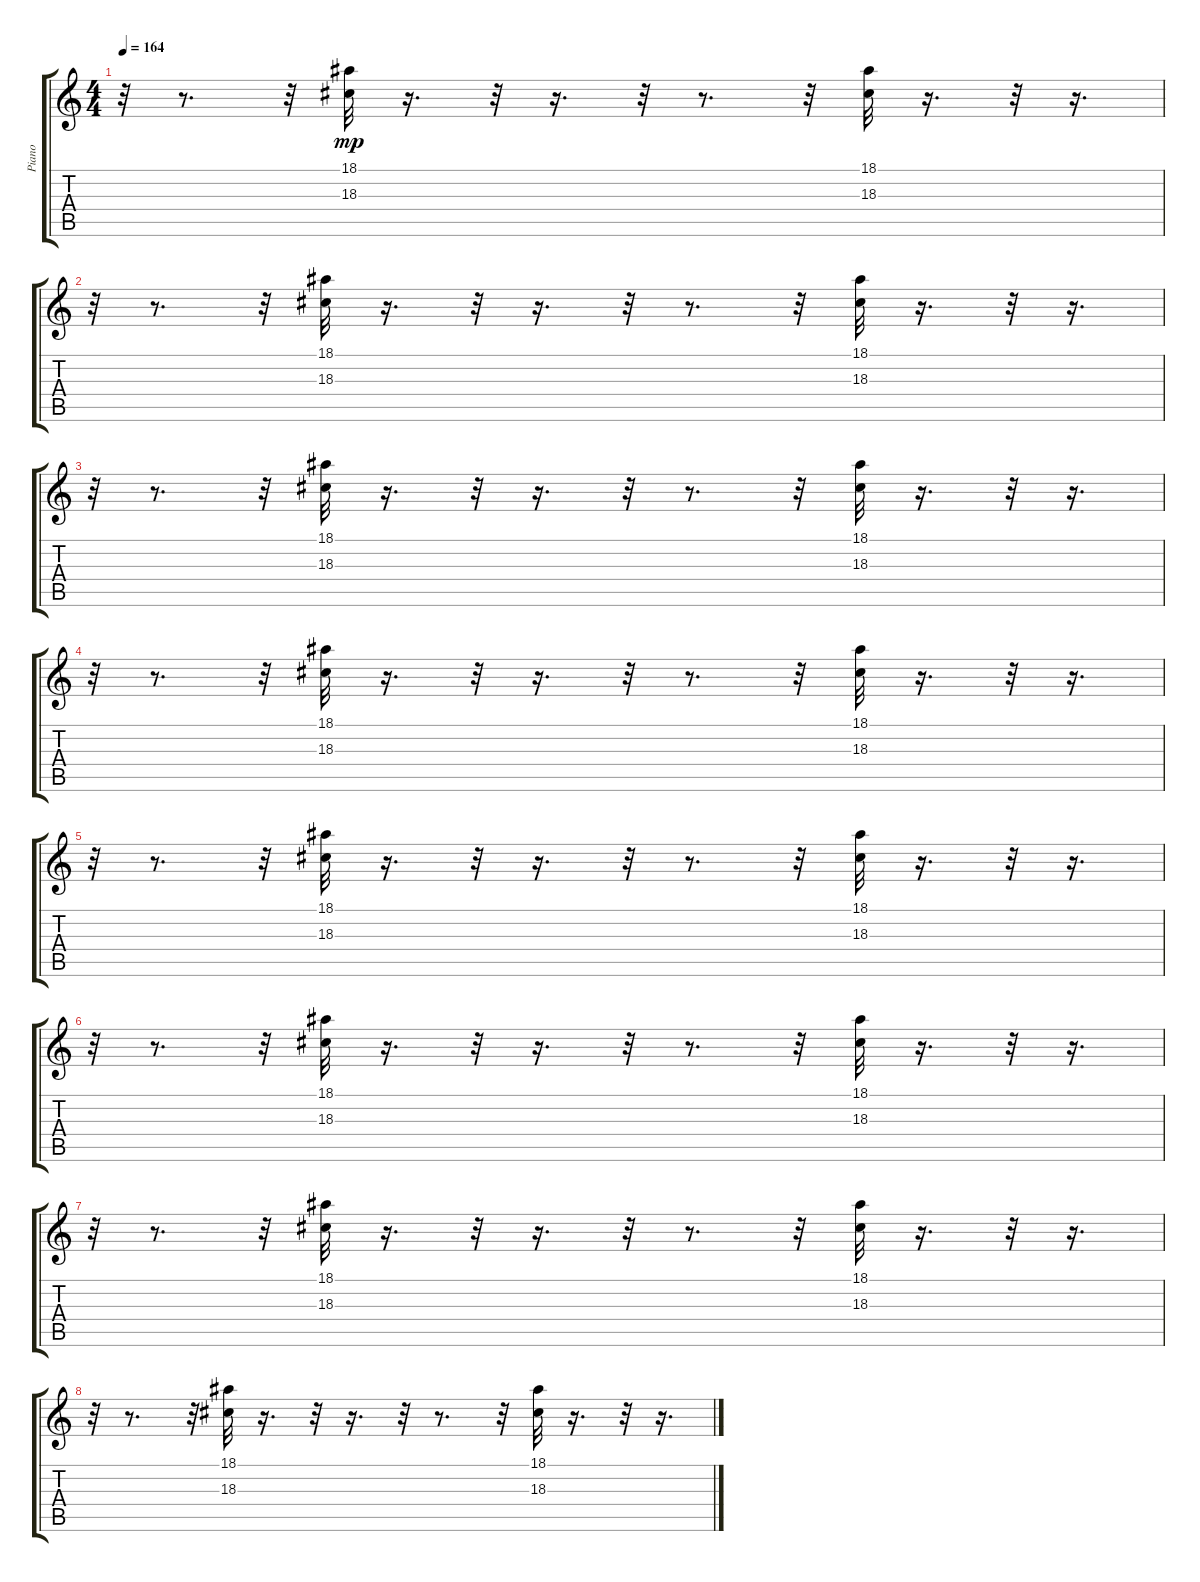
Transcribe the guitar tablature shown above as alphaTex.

\track ("Piano" "Piano") {instrument acousticgrandpiano}
\staff {score tabs}
\tuning (E4 B3 G3 D3 A2 E2) {hide}
\ts (4 4)
\tempo 164
\clef g2
\ks c
r.32{dy mp} r.8{d} r.32 (18.1 18.3).32 r.16{d} r.32 r.16{d} r.32 r.8{d} r.32 (18.1 18.3).32 r.16{d} r.32 r.16{d} |
r.32 r.8{d} r.32 (18.1 18.3).32 r.16{d} r.32 r.16{d} r.32 r.8{d} r.32 (18.1 18.3).32 r.16{d} r.32 r.16{d} |
r.32 r.8{d} r.32 (18.1 18.3).32 r.16{d} r.32 r.16{d} r.32 r.8{d} r.32 (18.1 18.3).32 r.16{d} r.32 r.16{d} |
r.32 r.8{d} r.32 (18.1 18.3).32 r.16{d} r.32 r.16{d} r.32 r.8{d} r.32 (18.1 18.3).32 r.16{d} r.32 r.16{d} |
r.32 r.8{d} r.32 (18.1 18.3).32 r.16{d} r.32 r.16{d} r.32 r.8{d} r.32 (18.1 18.3).32 r.16{d} r.32 r.16{d} |
r.32 r.8{d} r.32 (18.1 18.3).32 r.16{d} r.32 r.16{d} r.32 r.8{d} r.32 (18.1 18.3).32 r.16{d} r.32 r.16{d} |
r.32 r.8{d} r.32 (18.1 18.3).32 r.16{d} r.32 r.16{d} r.32 r.8{d} r.32 (18.1 18.3).32 r.16{d} r.32 r.16{d} |
r.32 r.8{d} r.32 (18.1 18.3).32 r.16{d} r.32 r.16{d} r.32 r.8{d} r.32 (18.1 18.3).32 r.16{d} r.32 r.16{d}
